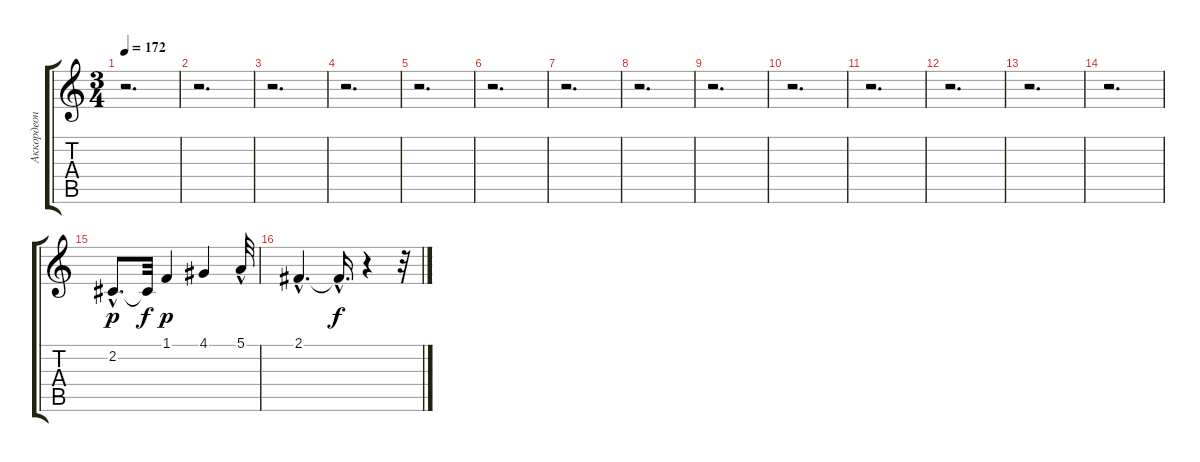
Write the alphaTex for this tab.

\track ("Аккордеон" "Аккордеон") {instrument accordion}
\staff {score tabs}
\tuning (E4 B3 G3 D3 A2 E2) {hide}
\ts (3 4)
\tempo 172
\clef g2
\ks c
r.2{d dy p} |
r.2{d} |
r.2{d} |
r.2{d} |
r.2{d} |
r.2{d} |
r.2{d} |
r.2{d} |
r.2{d} |
r.2{d} |
r.2{d} |
r.2{d} |
r.2{d} |
r.2{d} |
2.2{hac}.8{d} 2.2{t}.32{dy f} 1.1.4{dy p} 4.1.4 5.1{hac}.32 |
2.1{hac}.4{d} 2.1{hac t}.16{d dy f} r.4 r.32
